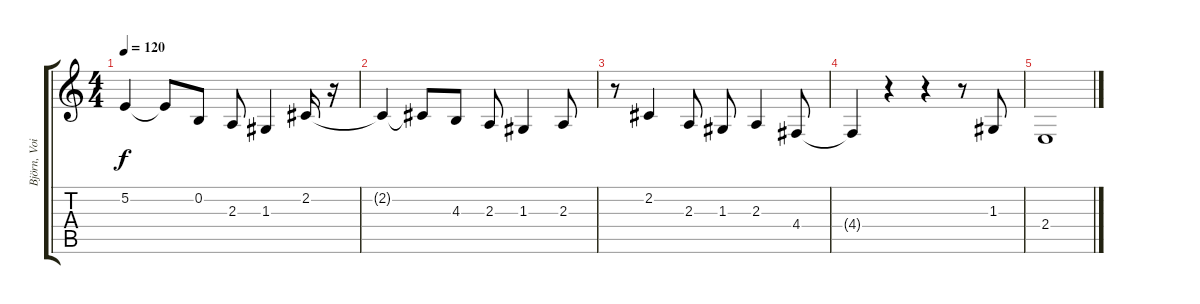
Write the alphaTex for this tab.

\track ("Björn, Voice" "Björn, Voi") {instrument baritonesax}
\staff {score tabs}
\tuning (E4 B3 G3 D3 A2 E2) {hide}
\ts (4 4)
\tempo 120
\clef g2
\ks c
5.2{t}.4{dy f} 5.2{t}.8 0.2.8 2.3.8 1.3.4 2.2.16 r.16 |
2.2{t}.4 2.2{t}.8 4.3.8 2.3.8 1.3.4 2.3.8 |
r.8 2.2.4 2.3.8 1.3.8 2.3.4 4.4.8 |
4.4{t}.4 r.4 r.4 r.8 1.3.8 |
2.4.1
